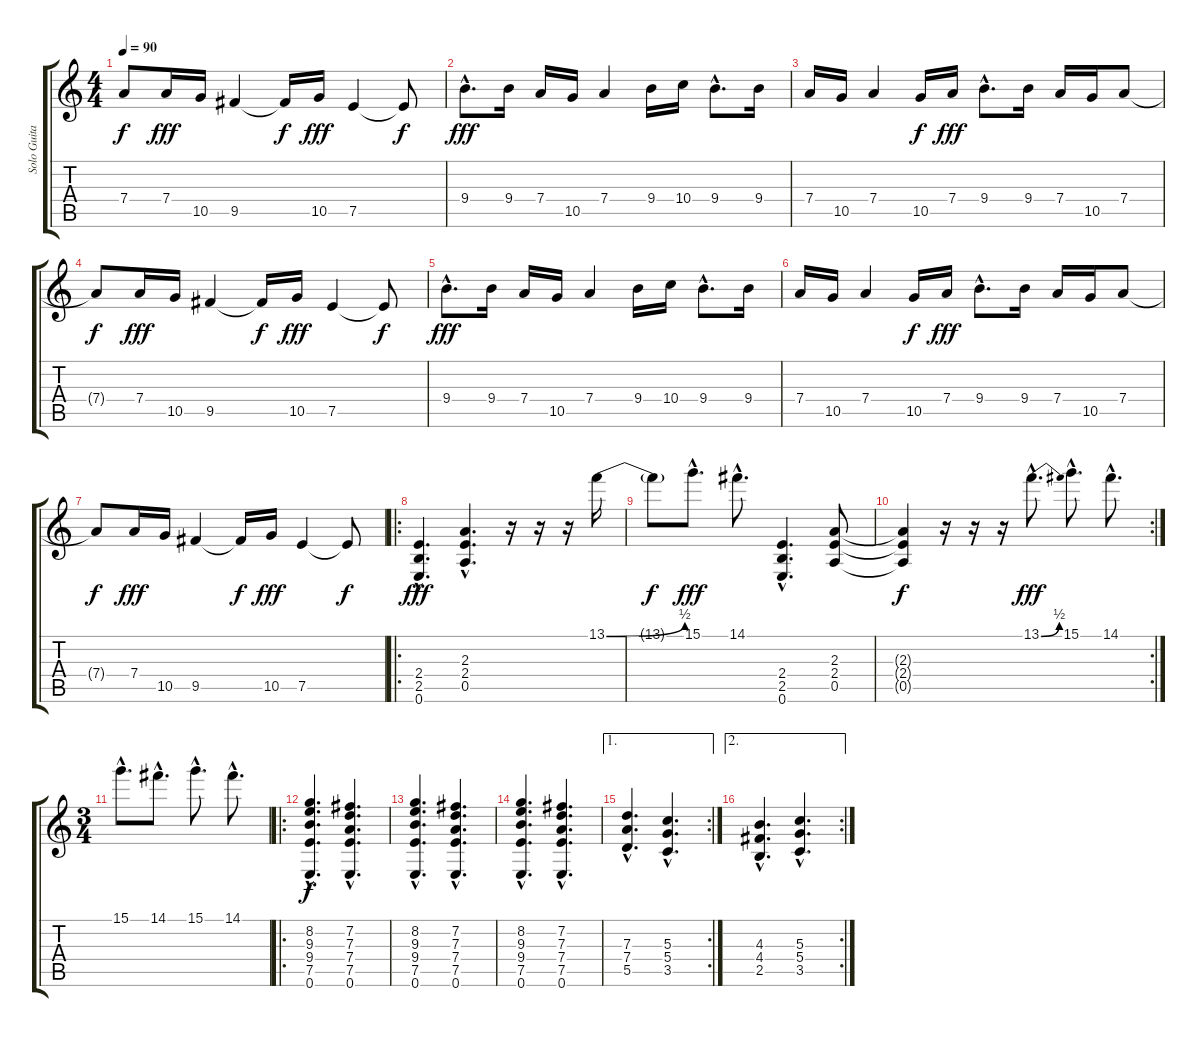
\track ("Solo Guitar" "Solo Guita") {instrument overdrivenguitar}
\staff {score tabs}
\tuning (E4 B3 G3 D3 A2 E2) {hide}
\ts (4 4)
\tempo 90
\clef g2
\ks c
7.4{t}.8{dy f} 7.4.16{dy fff} 10.5.16 9.5.4 9.5{t}.16{dy f} 10.5.16{dy fff} 7.5.4 7.5{t}.8{dy f} |
9.4{hac}.8{d dy fff instrument distortionguitar} 9.4.16 7.4.16 10.5.16 7.4.4 9.4.16 10.4.16 9.4{hac}.8{d} 9.4.16 |
7.4.16 10.5.16 7.4.4 10.5.16{dy f} 7.4.16{dy fff} 9.4{hac}.8{d} 9.4.16 7.4.16 10.5.16 7.4.8 |
7.4{t}.8{dy f} 7.4.16{dy fff} 10.5.16 9.5.4 9.5{t}.16{dy f} 10.5.16{dy fff} 7.5.4 7.5{t}.8{dy f} |
9.4{hac}.8{d dy fff} 9.4.16 7.4.16 10.5.16 7.4.4 9.4.16 10.4.16 9.4{hac}.8{d} 9.4.16 |
7.4.16 10.5.16 7.4.4 10.5.16{dy f} 7.4.16{dy fff} 9.4{hac}.8{d} 9.4.16 7.4.16 10.5.16 7.4.8 |
7.4{t}.8{dy f} 7.4.16{dy fff} 10.5.16 9.5.4 9.5{t}.16{dy f} 10.5.16{dy fff} 7.5.4 7.5{t}.8{dy f} |
\ro
(2.4{hac} 2.5{hac} 0.6{hac}).4{d dy fff} (2.3{hac} 2.4{hac} 0.5{hac}).4{d} r.16 r.16 r.16 13.1{be (bend 0 0 60 2)}.16 |
13.1{t}.8{dy f} 15.1{hac}.8{d dy fff} 14.1{hac}.8{d} (2.4{hac} 2.5{hac} 0.6{hac}).4{d} (2.3 2.4 0.5).8 |
\rc 2
(2.3{t} 2.4{t} 0.5{t}).4{dy f} r.16 r.16 r.16 13.1{be (bend 0 0 60 2) hac}.8{d dy fff} 15.1{hac}.8{d} 14.1{hac}.8{d} |
\ts (3 4)
15.1{hac}.8{d} 14.1{hac}.8{d} 15.1{hac}.8{d} 14.1{hac}.8{d} |
\ro
(8.2{hac} 9.3{hac} 9.4{hac} 7.5{hac} 0.6{hac}).4{d dy f volume 16 instrument stringensemble1} (7.2{hac} 7.3{hac} 7.4{hac} 7.5{hac} 0.6{hac}).4{d} |
(8.2{hac} 9.3{hac} 9.4{hac} 7.5{hac} 0.6{hac}).4{d volume 16 instrument stringensemble1} (7.2{hac} 7.3{hac} 7.4{hac} 7.5{hac} 0.6{hac}).4{d} |
(8.2{hac} 9.3{hac} 9.4{hac} 7.5{hac} 0.6{hac}).4{d volume 16 instrument stringensemble1} (7.2{hac} 7.3{hac} 7.4{hac} 7.5{hac} 0.6{hac}).4{d} |
\ae 1
\rc 2
(7.3{hac} 7.4{hac} 5.5{hac}).4{d} (5.3{hac} 5.4{hac} 3.5{hac}).4{d} |
\ae 2
\rc 2
(4.3{hac} 4.4{hac} 2.5{hac}).4{d} (5.3{hac} 5.4{hac} 3.5{hac}).4{d}
